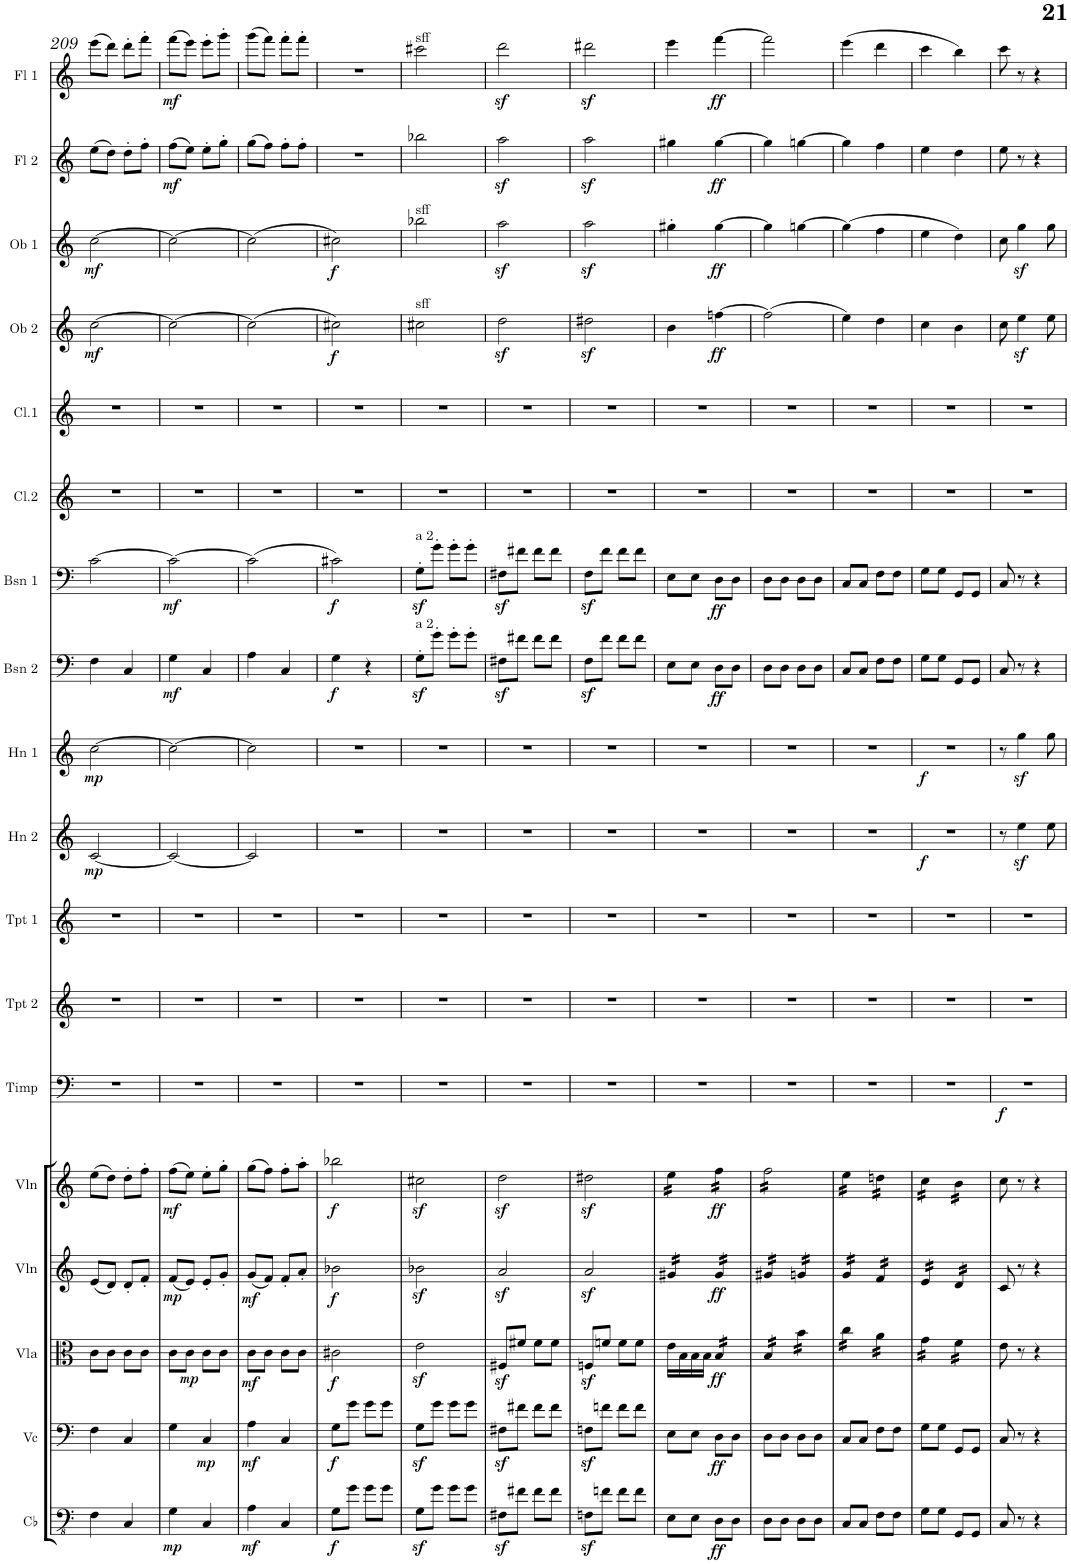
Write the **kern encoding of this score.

**kern	**dynam	**kern	**dynam	**kern	**dynam	**kern	**dynam	**kern	**dynam	**kern	**dynam	**kern	**kern	**kern	**dynam	**kern	**dynam	**kern	**dynam	**kern	**dynam	**kern	**kern	**kern	**dynam	**kern	**dynam	**kern	**dynam	**kern	**dynam
*part18	*part18	*part17	*part17	*part16	*part16	*part15	*part15	*part14	*part14	*part13	*part13	*part12	*part11	*part10	*part10	*part9	*part9	*part8	*part8	*part7	*part7	*part6	*part5	*part4	*part4	*part3	*part3	*part2	*part2	*part1	*part1
*staff18	*staff18	*staff17	*staff17	*staff16	*staff16	*staff15	*staff15	*staff14	*staff14	*staff13	*staff13	*staff12	*staff11	*staff10	*staff10	*staff9	*staff9	*staff8	*staff8	*staff7	*staff7	*staff6	*staff5	*staff4	*staff4	*staff3	*staff3	*staff2	*staff2	*staff1	*staff1
*I"Contrabass	*	*I"Violoncello	*	*I"Viola	*	*I"Violin	*	*I"Violin	*	*I"Timpani	*	*I"C Trumpet 2	*I"C Trumpet 1	*I"C Horn 2	*	*I"C Horn 1	*	*I"Bassoon 2	*	*I"Bassoon 1	*	*I"C Clarinet 2	*I"C Clarinet 1	*I"Oboe 2	*	*I"Oboe 1	*	*I"Flute 2	*	*I"Flute 1	*
*I'Cb	*	*I'Vc	*	*I'Vla	*	*I'Vln	*	*I'Vln	*	*I'Timp	*	*I'Tpt 2	*I'Tpt 1	*I'Hn 2	*	*I'Hn 1	*	*I'Bsn 2	*	*I'Bsn 1	*	*I'Cl.2	*I'Cl.1	*I'Ob 2	*	*I'Ob 1	*	*I'Fl 2	*	*I'Fl 1	*
!!LO:PB:g=z
*clefFv4	*	*clefF4	*	*clefC3	*	*clefG2	*	*clefG2	*	*clefF4	*	*clefG2	*clefG2	*clefG2	*	*clefG2	*	*clefF4	*	*clefF4	*	*clefG2	*clefG2	*clefG2	*	*clefG2	*	*clefG2	*	*clefG2	*
*	*	*	*	*	*	*	*	*	*	*	*	*	*	*Trd7c12	*	*Trd7c12	*	*	*	*	*	*Trd1c2	*Trd1c2	*	*	*	*	*	*	*	*
*k[]	*	*k[]	*	*k[]	*	*k[]	*	*k[]	*	*k[]	*	*k[]	*k[]	*k[]	*	*k[]	*	*k[]	*	*k[]	*	*k[]	*k[]	*k[]	*	*k[]	*	*k[]	*	*k[]	*
*M2/4	*	*M2/4	*	*M2/4	*	*M2/4	*	*M2/4	*	*M2/4	*	*M2/4	*M2/4	*M2/4	*	*M2/4	*	*M2/4	*	*M2/4	*	*M2/4	*M2/4	*M2/4	*	*M2/4	*	*M2/4	*	*M2/4	*
=209	=209	=209	=209	=209	=209	=209	=209	=209	=209	=209	=209	=209	=209	=209	=209	=209	=209	=209	=209	=209	=209	=209	=209	=209	=209	=209	=209	=209	=209	=209	=209
!	!	!	!	!	!	!	!	!	!	!	!	!	!	!	!LO:DY:b	!	!LO:DY:b	!	!	!	!	!	!	!	!LO:DY:b	!	!LO:DY:b	!	!	!	!
4FF\	.	4F\	.	8c\L	.	(8e/L	.	(8ee\L	.	2r	.	2r	2r	[2c/	mp	[2cc\	mp	4F\	.	[2c\	.	2r	2r	[2cc\	mf	[2cc\	mf	(8ee\L	.	(8eee\L	.
.	.	.	.	8c\J	.	8d/J)	.	8dd\J)	.	.	.	.	.	.	.	.	.	.	.	.	.	.	.	.	.	.	.	8dd\J)	.	8ddd\J)	.
4CC/	.	4C/	.	8c\L	.	8d'/L	.	8dd'\L	.	.	.	.	.	.	.	.	.	4C/	.	.	.	.	.	.	.	.	.	8dd'\L	.	8ddd'\L	.
.	.	.	.	8c\J	.	8f'/J	.	8ff'\J	.	.	.	.	.	.	.	.	.	.	.	.	.	.	.	.	.	.	.	8ff'\J	.	8fff'\J	.
=210	=210	=210	=210	=210	=210	=210	=210	=210	=210	=210	=210	=210	=210	=210	=210	=210	=210	=210	=210	=210	=210	=210	=210	=210	=210	=210	=210	=210	=210	=210	=210
!	!LO:DY:b	!	!	!	!	!	!LO:DY:b	!	!LO:DY:b	!	!	!	!	!	!	!	!	!	!LO:DY:b	!	!LO:DY:b	!	!	!	!	!	!	!	!LO:DY:b	!	!LO:DY:b
4GG\	mp	4G\	.	8c\L	.	(8f/L	mp	(8ff\L	mf	2r	.	2r	2r	2c/_	.	2cc\_	.	4G\	mf	2c\_	mf	2r	2r	2cc\_	.	2cc\_	.	(8ff\L	mf	(8fff\L	mf
!	!	!	!	!	!LO:DY:b	!	!	!	!	!	!	!	!	!	!	!	!	!	!	!	!	!	!	!	!	!	!	!	!	!	!
.	.	.	.	8c\J	mp	8e/J)	.	8ee\J)	.	.	.	.	.	.	.	.	.	.	.	.	.	.	.	.	.	.	.	8ee\J)	.	8eee\J)	.
!	!	!	!LO:DY:b	!	!	!	!	!	!	!	!	!	!	!	!	!	!	!	!	!	!	!	!	!	!	!	!	!	!	!	!
4CC/	.	4C/	mp	8c\L	.	8e'/L	.	8ee'\L	.	.	.	.	.	.	.	.	.	4C/	.	.	.	.	.	.	.	.	.	8ee'\L	.	8eee'\L	.
.	.	.	.	8c\J	.	8g'/J	.	8gg'\J	.	.	.	.	.	.	.	.	.	.	.	.	.	.	.	.	.	.	.	8gg'\J	.	8ggg'\J	.
=211	=211	=211	=211	=211	=211	=211	=211	=211	=211	=211	=211	=211	=211	=211	=211	=211	=211	=211	=211	=211	=211	=211	=211	=211	=211	=211	=211	=211	=211	=211	=211
!	!LO:DY:b	!	!LO:DY:b	!	!LO:DY:b	!	!LO:DY:b	!	!	!	!	!	!	!	!	!	!	!	!	!	!	!	!	!	!	!	!	!	!	!	!
4AA\	mf	4A\	mf	8c\L	mf	(8g/L	mf	(8gg\L	.	2r	.	2r	2r	2c/]	.	2cc\]	.	4A\	.	(2c\]	.	2r	2r	(2cc\]	.	(2cc\]	.	(8gg\L	.	(8ggg\L	.
.	.	.	.	8c\J	.	8f/J)	.	8ff\J)	.	.	.	.	.	.	.	.	.	.	.	.	.	.	.	.	.	.	.	8ff\J)	.	8fff\J)	.
4CC/	.	4C/	.	8c\L	.	8f'/L	.	8ff'\L	.	.	.	.	.	.	.	.	.	4C/	.	.	.	.	.	.	.	.	.	8ff'\L	.	8fff'\L	.
.	.	.	.	8c\J	.	8a'/J	.	8aa'\J	.	.	.	.	.	.	.	.	.	.	.	.	.	.	.	.	.	.	.	8ff'\J	.	8fff'\J	.
=212	=212	=212	=212	=212	=212	=212	=212	=212	=212	=212	=212	=212	=212	=212	=212	=212	=212	=212	=212	=212	=212	=212	=212	=212	=212	=212	=212	=212	=212	=212	=212
!	!LO:DY:b	!	!LO:DY:b	!	!LO:DY:b	!	!LO:DY:b	!	!LO:DY:b	!	!	!	!	!	!	!	!	!	!LO:DY:b	!	!LO:DY:b	!	!	!	!LO:DY:b	!	!LO:DY:b	!	!	!	!
8GG\L	f	8G\L	f	2c#X\	f	2b-X\	f	2bb-X\	f	2r	.	2r	2r	2r	.	2r	.	4G\	f	2c#X\)	f	2r	2r	2cc#X\)	f	2cc#X\)	f	2r	.	2r	.
8G\J	.	8g\J	.	.	.	.	.	.	.	.	.	.	.	.	.	.	.	.	.	.	.	.	.	.	.	.	.	.	.	.	.
8G\L	.	8g\L	.	.	.	.	.	.	.	.	.	.	.	.	.	.	.	4r	.	.	.	.	.	.	.	.	.	.	.	.	.
8G\J	.	8g\J	.	.	.	.	.	.	.	.	.	.	.	.	.	.	.	.	.	.	.	.	.	.	.	.	.	.	.	.	.
=213	=213	=213	=213	=213	=213	=213	=213	=213	=213	=213	=213	=213	=213	=213	=213	=213	=213	=213	=213	=213	=213	=213	=213	=213	=213	=213	=213	=213	=213	=213	=213
!	!	!	!	!	!	!	!	!	!	!	!	!	!	!	!	!	!	!	!	!	!	!	!	!	!	!	!	!	!	!LO:TX:a:t=sff	!
!	!	!	!	!	!	!	!	!	!	!	!	!	!	!	!	!	!	!	!	!	!	!	!	!	!	!LO:TX:a:t=sff	!	!	!	!	!
!	!	!	!	!	!	!	!	!	!	!	!	!	!	!	!	!	!	!	!	!	!	!	!	!LO:TX:a:t=sff	!	!	!	!	!	!	!
!	!	!	!	!	!	!	!	!	!	!	!	!	!	!	!	!	!	!	!	!LO:TX:a:t=a 2	!	!	!	!	!	!	!	!	!	!	!
!	!	!	!	!	!	!	!	!	!	!	!	!	!	!	!	!	!	!LO:TX:a:t=a 2	!	!	!	!	!	!	!	!	!	!	!	!	!
8GGz<\L	.	8Gz<\L	.	2ez<\	.	2b-Xz<\	.	2cc#Xz<\	.	2r	.	2r	2r	2r	.	2r	.	8Gz<'\L	.	8Gz<'\L	.	2r	2r	2cc#X\	.	2bb-X\	.	2bb-X\	.	2ccc#X\	.
8G\J	.	8g\J	.	.	.	.	.	.	.	.	.	.	.	.	.	.	.	8g'\J	.	8g'\J	.	.	.	.	.	.	.	.	.	.	.
8G\L	.	8g\L	.	.	.	.	.	.	.	.	.	.	.	.	.	.	.	8g'\L	.	8g'\L	.	.	.	.	.	.	.	.	.	.	.
8G\J	.	8g\J	.	.	.	.	.	.	.	.	.	.	.	.	.	.	.	8g'\J	.	8g'\J	.	.	.	.	.	.	.	.	.	.	.
=214	=214	=214	=214	=214	=214	=214	=214	=214	=214	=214	=214	=214	=214	=214	=214	=214	=214	=214	=214	=214	=214	=214	=214	=214	=214	=214	=214	=214	=214	=214	=214
8FF#Xz<\L	.	8F#Xz<\L	.	8F#Xz</L	.	2az</	.	2ddz<\	.	2r	.	2r	2r	2r	.	2r	.	8F#Xz<\L	.	8F#Xz<\L	.	2r	2r	2ddz<\	.	2aaz<\	.	2aaz<\	.	2dddz<\	.
8F#X\J	.	8f#X\J	.	8f#X/J	.	.	.	.	.	.	.	.	.	.	.	.	.	8f#X\J	.	8f#X\J	.	.	.	.	.	.	.	.	.	.	.
8F#\L	.	8f#\L	.	8f#\L	.	.	.	.	.	.	.	.	.	.	.	.	.	8f#\L	.	8f#\L	.	.	.	.	.	.	.	.	.	.	.
8F#\J	.	8f#\J	.	8f#\J	.	.	.	.	.	.	.	.	.	.	.	.	.	8f#\J	.	8f#\J	.	.	.	.	.	.	.	.	.	.	.
=215	=215	=215	=215	=215	=215	=215	=215	=215	=215	=215	=215	=215	=215	=215	=215	=215	=215	=215	=215	=215	=215	=215	=215	=215	=215	=215	=215	=215	=215	=215	=215
8FFnz<\L	.	8Fnz<\L	.	8Fnz</L	.	2az</	.	2dd#Xz<\	.	2r	.	2r	2r	2r	.	2r	.	8Fz<\L	.	8Fz<\L	.	2r	2r	2dd#Xz<\	.	2aaz<\	.	2aaz<\	.	2ddd#Xz<\	.
8Fn\J	.	8fn\J	.	8fn/J	.	.	.	.	.	.	.	.	.	.	.	.	.	8f\J	.	8f\J	.	.	.	.	.	.	.	.	.	.	.
8F\L	.	8f\L	.	8f\L	.	.	.	.	.	.	.	.	.	.	.	.	.	8f\L	.	8f\L	.	.	.	.	.	.	.	.	.	.	.
8F\J	.	8f\J	.	8f\J	.	.	.	.	.	.	.	.	.	.	.	.	.	8f\J	.	8f\J	.	.	.	.	.	.	.	.	.	.	.
=216	=216	=216	=216	=216	=216	=216	=216	=216	=216	=216	=216	=216	=216	=216	=216	=216	=216	=216	=216	=216	=216	=216	=216	=216	=216	=216	=216	=216	=216	=216	=216
*	*	*	*	*	*	*tremolo	*	*	*	*	*	*	*	*	*	*	*	*	*	*	*	*	*	*	*	*	*	*	*	*	*
*	*	*	*	*	*	*	*	*tremolo	*	*	*	*	*	*	*	*	*	*	*	*	*	*	*	*	*	*	*	*	*	*	*
8EE\L	.	8E\L	.	16e\LL	.	16g#X/LL	.	16ee\LL	.	2r	.	2r	2r	2r	.	2r	.	8E\L	.	8E\L	.	2r	2r	4b\	.	4gg#X'\	.	4gg#X\	.	4eee\	.
.	.	.	.	16B\	.	16g#X/	.	16ee\	.	.	.	.	.	.	.	.	.	.	.	.	.	.	.	.	.	.	.	.	.	.	.
8EE\J	.	8E\J	.	16B\	.	16g#X/	.	16ee\	.	.	.	.	.	.	.	.	.	8E\J	.	8E\J	.	.	.	.	.	.	.	.	.	.	.
.	.	.	.	16B\JJ	.	16g#X/JJ	.	16ee\JJ	.	.	.	.	.	.	.	.	.	.	.	.	.	.	.	.	.	.	.	.	.	.	.
!	!LO:DY:b	!	!LO:DY:b	!	!LO:DY:b	!	!LO:DY:b	!	!LO:DY:b	!	!	!	!	!	!	!	!	!	!LO:DY:b	!	!LO:DY:b	!	!	!	!LO:DY:b	!	!LO:DY:b	!	!LO:DY:b	!	!LO:DY:b
*	*	*	*	*tremolo	*	*	*	*	*	*	*	*	*	*	*	*	*	*	*	*	*	*	*	*	*	*	*	*	*	*	*
8DD\L	ff	8D\L	ff	16B/LL	ff	16g#/LL	ff	16ff\LL	ff	.	.	.	.	.	.	.	.	8D\L	ff	8D\L	ff	.	.	[4ffn\	ff	[4gg#\	ff	[4gg#\	ff	[4fff\	ff
.	.	.	.	16B/	.	16g#/	.	16ff\	.	.	.	.	.	.	.	.	.	.	.	.	.	.	.	.	.	.	.	.	.	.	.
8DD\J	.	8D\J	.	16B/	.	16g#/	.	16ff\	.	.	.	.	.	.	.	.	.	8D\J	.	8D\J	.	.	.	.	.	.	.	.	.	.	.
.	.	.	.	16B/JJ	.	16g#/JJ	.	16ff\JJ	.	.	.	.	.	.	.	.	.	.	.	.	.	.	.	.	.	.	.	.	.	.	.
=217	=217	=217	=217	=217	=217	=217	=217	=217	=217	=217	=217	=217	=217	=217	=217	=217	=217	=217	=217	=217	=217	=217	=217	=217	=217	=217	=217	=217	=217	=217	=217
8DD\L	.	8D\L	.	16B/LL	.	16g#X/LL	.	16ff\LL	.	2r	.	2r	2r	2r	.	2r	.	8D\L	.	8D\L	.	2r	2r	(2ff\]	.	4gg#\]	.	4gg#\]	.	2fff\]	.
.	.	.	.	16B/	.	16g#X/	.	16ff\	.	.	.	.	.	.	.	.	.	.	.	.	.	.	.	.	.	.	.	.	.	.	.
8DD\J	.	8D\J	.	16B/	.	16g#X/	.	16ff\	.	.	.	.	.	.	.	.	.	8D\J	.	8D\J	.	.	.	.	.	.	.	.	.	.	.
.	.	.	.	16B/JJ	.	16g#X/JJ	.	16ff\	.	.	.	.	.	.	.	.	.	.	.	.	.	.	.	.	.	.	.	.	.	.	.
8DD\L	.	8D\L	.	16b\LL	.	16gn/LL	.	16ff\	.	.	.	.	.	.	.	.	.	8D\L	.	8D\L	.	.	.	.	.	[4ggn\	.	[4ggn\	.	.	.
.	.	.	.	16b\	.	16gn/	.	16ff\	.	.	.	.	.	.	.	.	.	.	.	.	.	.	.	.	.	.	.	.	.	.	.
8DD\J	.	8D\J	.	16b\	.	16gn/	.	16ff\	.	.	.	.	.	.	.	.	.	8D\J	.	8D\J	.	.	.	.	.	.	.	.	.	.	.
.	.	.	.	16b\JJ	.	16gn/JJ	.	16ff\JJ	.	.	.	.	.	.	.	.	.	.	.	.	.	.	.	.	.	.	.	.	.	.	.
=218	=218	=218	=218	=218	=218	=218	=218	=218	=218	=218	=218	=218	=218	=218	=218	=218	=218	=218	=218	=218	=218	=218	=218	=218	=218	=218	=218	=218	=218	=218	=218
8CC/L	.	8C/L	.	16cc\LL	.	16g/LL	.	16ee\LL	.	2r	.	2r	2r	2r	.	2r	.	8C/L	.	8C/L	.	2r	2r	4ee\)	.	(4gg\]	.	4gg\]	.	(4eee\	.
.	.	.	.	16cc\	.	16g/	.	16ee\	.	.	.	.	.	.	.	.	.	.	.	.	.	.	.	.	.	.	.	.	.	.	.
8CC/J	.	8C/J	.	16cc\	.	16g/	.	16ee\	.	.	.	.	.	.	.	.	.	8C/J	.	8C/J	.	.	.	.	.	.	.	.	.	.	.
.	.	.	.	16cc\JJ	.	16g/JJ	.	16ee\JJ	.	.	.	.	.	.	.	.	.	.	.	.	.	.	.	.	.	.	.	.	.	.	.
8FF\L	.	8F\L	.	16a\LL	.	16f/LL	.	16ddn\LL	.	.	.	.	.	.	.	.	.	8F\L	.	8F\L	.	.	.	4dd\	.	4ff\	.	4ff\	.	4ddd\	.
.	.	.	.	16a\	.	16f/	.	16ddn\	.	.	.	.	.	.	.	.	.	.	.	.	.	.	.	.	.	.	.	.	.	.	.
8FF\J	.	8F\J	.	16a\	.	16f/	.	16ddn\	.	.	.	.	.	.	.	.	.	8F\J	.	8F\J	.	.	.	.	.	.	.	.	.	.	.
.	.	.	.	16a\JJ	.	16f/JJ	.	16ddn\JJ	.	.	.	.	.	.	.	.	.	.	.	.	.	.	.	.	.	.	.	.	.	.	.
=219	=219	=219	=219	=219	=219	=219	=219	=219	=219	=219	=219	=219	=219	=219	=219	=219	=219	=219	=219	=219	=219	=219	=219	=219	=219	=219	=219	=219	=219	=219	=219
!	!	!	!	!	!	!	!	!	!	!	!	!	!	!	!LO:DY:b	!	!LO:DY:b	!	!	!	!	!	!	!	!	!	!	!	!	!	!
8GG\L	.	8G\L	.	16g\LL	.	16e/LL	.	16cc\LL	.	2r	.	2r	2r	2r	f	2r	f	8G\L	.	8G\L	.	2r	2r	4cc\	.	4ee\	.	4ee\	.	4ccc\	.
.	.	.	.	16g\	.	16e/	.	16cc\	.	.	.	.	.	.	.	.	.	.	.	.	.	.	.	.	.	.	.	.	.	.	.
8GG\J	.	8G\J	.	16g\	.	16e/	.	16cc\	.	.	.	.	.	.	.	.	.	8G\J	.	8G\J	.	.	.	.	.	.	.	.	.	.	.
.	.	.	.	16g\JJ	.	16e/JJ	.	16cc\JJ	.	.	.	.	.	.	.	.	.	.	.	.	.	.	.	.	.	.	.	.	.	.	.
8GGG/L	.	8GG/L	.	16f\LL	.	16d/LL	.	16b\LL	.	.	.	.	.	.	.	.	.	8GG/L	.	8GG/L	.	.	.	4b\	.	4dd\)	.	4dd\	.	4bb\)	.
.	.	.	.	16f\	.	16d/	.	16b\	.	.	.	.	.	.	.	.	.	.	.	.	.	.	.	.	.	.	.	.	.	.	.
8GGG/J	.	8GG/J	.	16f\	.	16d/	.	16b\	.	.	.	.	.	.	.	.	.	8GG/J	.	8GG/J	.	.	.	.	.	.	.	.	.	.	.
.	.	.	.	16f\JJ	.	16d/JJ	.	16b\JJ	.	.	.	.	.	.	.	.	.	.	.	.	.	.	.	.	.	.	.	.	.	.	.
*	*	*	*	*	*	*	*	*Xtremolo	*	*	*	*	*	*	*	*	*	*	*	*	*	*	*	*	*	*	*	*	*	*	*
*	*	*	*	*	*	*Xtremolo	*	*	*	*	*	*	*	*	*	*	*	*	*	*	*	*	*	*	*	*	*	*	*	*	*
*	*	*	*	*Xtremolo	*	*	*	*	*	*	*	*	*	*	*	*	*	*	*	*	*	*	*	*	*	*	*	*	*	*	*
=220	=220	=220	=220	=220	=220	=220	=220	=220	=220	=220	=220	=220	=220	=220	=220	=220	=220	=220	=220	=220	=220	=220	=220	=220	=220	=220	=220	=220	=220	=220	=220
!	!	!	!	!	!	!	!	!	!	!	!LO:DY:b	!	!	!	!	!	!	!	!	!	!	!	!	!	!	!	!	!	!	!	!
8CC/	.	8C/	.	8e\	.	8c/	.	8cc\	.	2r	f	2r	2r	8r	.	8r	.	8C/	.	8C/	.	2r	2r	8cc\	.	8cc\	.	8ee\	.	8ccc\	.
8r	.	8r	.	8r	.	8r	.	8r	.	.	.	.	.	4eez<\	.	4ggz<\	.	8r	.	8r	.	.	.	4eez<\	.	4ggz<\	.	8r	.	8r	.
4r	.	4r	.	4r	.	4r	.	4r	.	.	.	.	.	.	.	.	.	4r	.	4r	.	.	.	.	.	.	.	4r	.	4r	.
.	.	.	.	.	.	.	.	.	.	.	.	.	.	8ee\	.	8gg\	.	.	.	.	.	.	.	8ee\	.	8gg\	.	.	.	.	.
=	=	=	=	=	=	=	=	=	=	=	=	=	=	=	=	=	=	=	=	=	=	=	=	=	=	=	=	=	=	=	=
*-	*-	*-	*-	*-	*-	*-	*-	*-	*-	*-	*-	*-	*-	*-	*-	*-	*-	*-	*-	*-	*-	*-	*-	*-	*-	*-	*-	*-	*-	*-	*-
